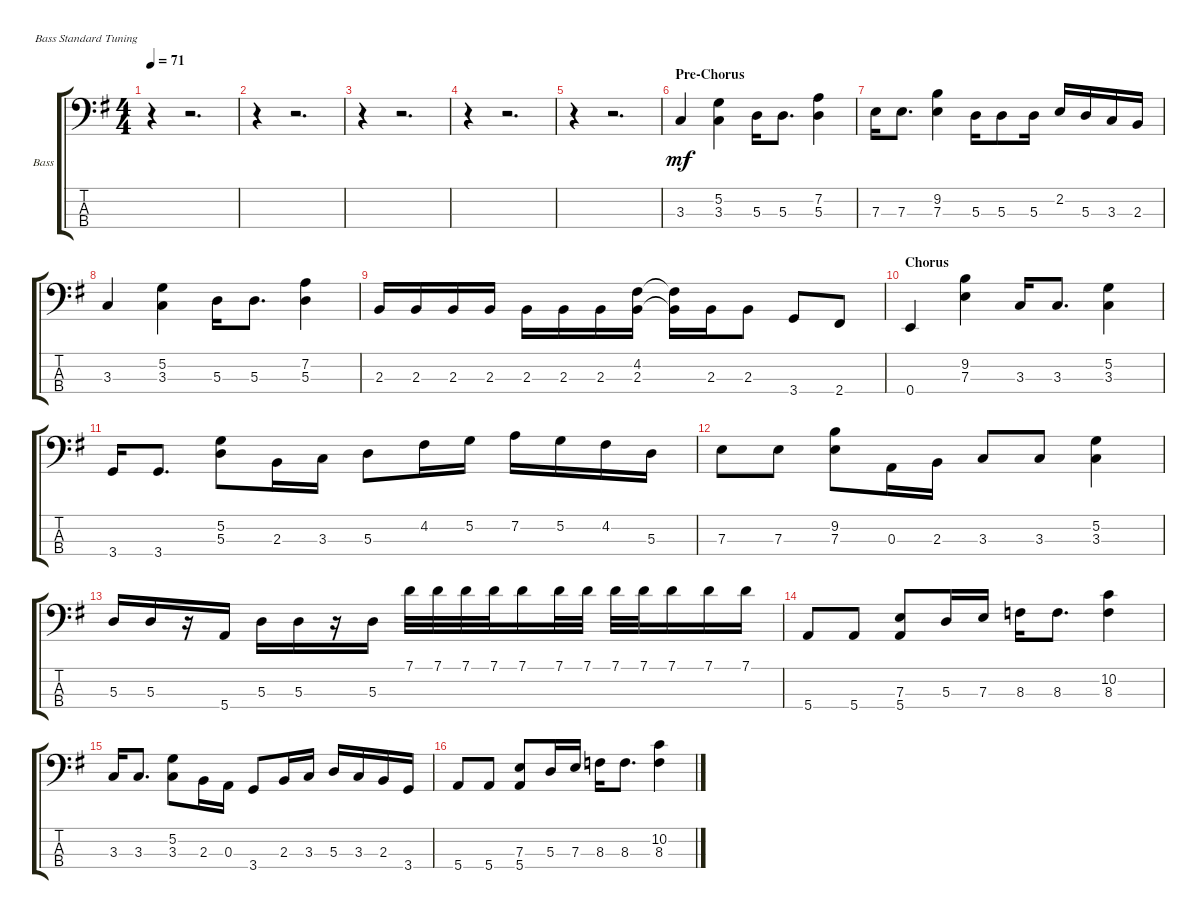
\defaultSystemsLayout 4
\bracketExtendMode groupsimilarinstruments
\firstSystemTrackNameOrientation horizontal
\otherSystemsTrackNameOrientation horizontal
\track ("Bass" "Bass") {instrument electricbassfinger}
\staff {score tabs}
\tuning (G2 D2 A1 E1)
\ts (4 4)
\tempo 71
\clef f4
\ks eminor
r.4{dy mf} r.2{d} |
r.4 r.2{d} |
r.4 r.2{d} |
r.4 r.2{d} |
r.4 r.2{d} |
\section ("" "Pre-Chorus")
3.3.4 (5.2 3.3).4 5.3.16 5.3.8{d} (7.2 5.3).4 |
7.3.16 7.3.8{d} (9.2 7.3).4 5.3.16 5.3.8 5.3.16 2.2.16 5.3.16 3.3.16 2.3.16 |
3.3.4 (5.2 3.3).4 5.3.16 5.3.8{d} (7.2 5.3).4 |
2.3.16 2.3.16 2.3.16 2.3.16 2.3.16 2.3.16 2.3.16 (4.2 2.3).16 (4.2{t} 2.3{t}).16 2.3.16 2.3.8 3.4.8 2.4.8 |
\section ("" "Chorus")
0.4.4 (9.2 7.3).4 3.3.16 3.3.8{d} (5.2 3.3).4 |
3.4.16 3.4.8{d} (5.2 5.3).8 2.3.16 3.3.16 5.3.8 4.2.16 5.2.16 7.2.16 5.2.16 4.2.16 5.3.16 |
7.3.8 7.3.8 (9.2 7.3).8 0.3.16 2.3.16 3.3.8 3.3.8 (5.2 3.3).4 |
5.3.16 5.3.16 r.16 5.4.16 5.3.16 5.3.16 r.16 5.3.16 7.1.32 7.1.32 7.1.32 7.1.32 7.1.16 7.1.32 7.1.32 7.1.32 7.1.32 7.1.16 7.1.16 7.1.16 |
5.4.8 5.4.8 (7.3 5.4).8 5.3.16 7.3.16 8.3.16 8.3.8{d} (10.2 8.3).4 |
3.3.16 3.3.8{d} (5.2 3.3).8 2.3.16 0.3.16 3.4.8 2.3.16 3.3.16 5.3.16 3.3.16 2.3.16 3.4.16 |
5.4.8 5.4.8 (7.3 5.4).8 5.3.16 7.3.16 8.3.16 8.3.8{d} (10.2 8.3).4
